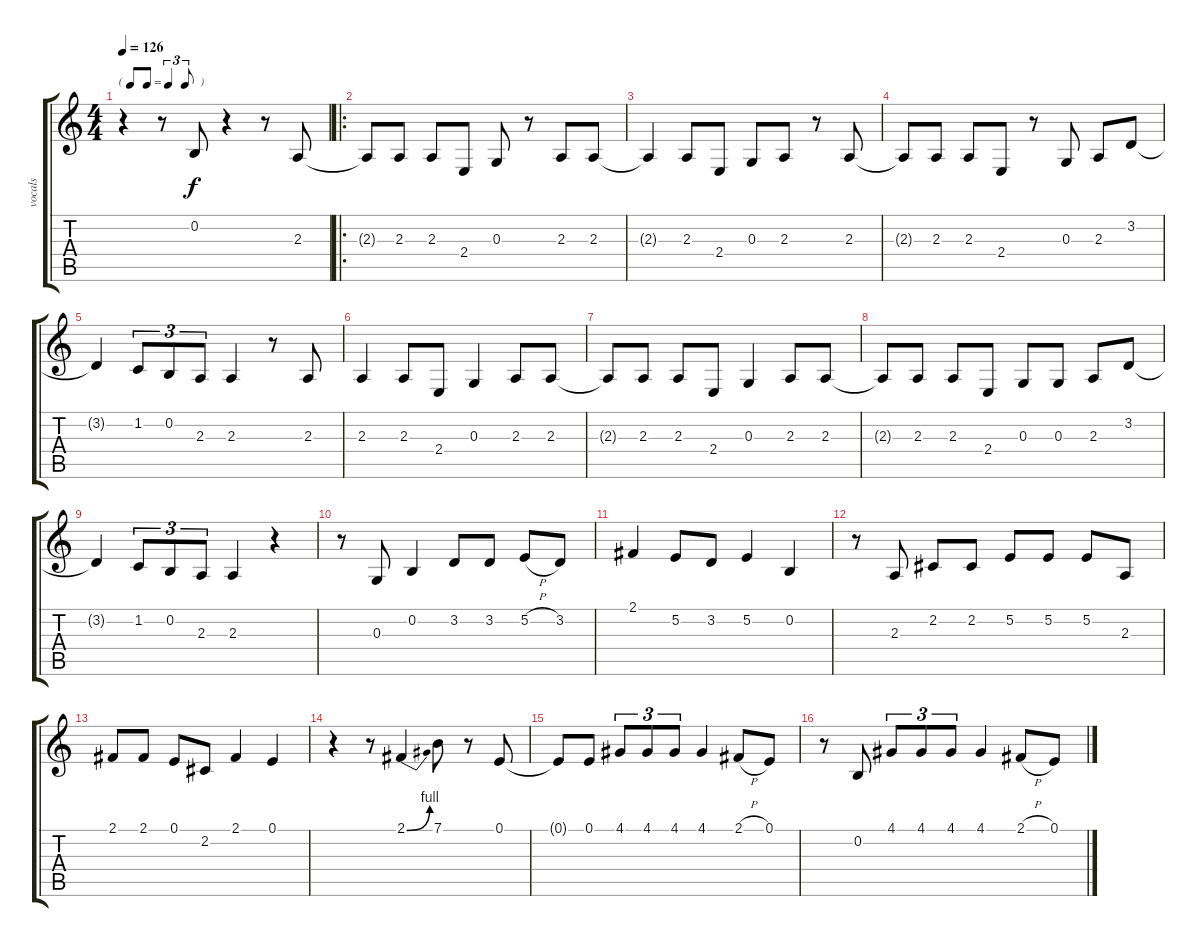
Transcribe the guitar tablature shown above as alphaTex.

\track ("vocals" "vocals") {instrument altosax}
\staff {score tabs}
\tuning (E4 B3 G3 D3 A2 E2) {hide}
\ts (4 4)
\tf triplet8th
\tempo 126
\clef g2
\ks c
r.4{dy f} r.8 0.2.8 r.4 r.8 2.3.8 |
\ro
2.3{t}.8 2.3.8 2.3.8 2.4.8 0.3.8 r.8 2.3.8 2.3.8 |
2.3{t}.4 2.3.8 2.4.8 0.3.8 2.3.8 r.8 2.3.8 |
2.3{t}.8 2.3.8 2.3.8 2.4.8 r.8 0.3.8 2.3.8 3.2.8 |
3.2{t}.4 1.2.8{tu (3 2)} 0.2.8{tu (3 2)} 2.3.8{tu (3 2)} 2.3.4 r.8 2.3.8 |
2.3.4 2.3.8 2.4.8 0.3.4 2.3.8 2.3.8 |
2.3{t}.8 2.3.8 2.3.8 2.4.8 0.3.4 2.3.8 2.3.8 |
2.3{t}.8 2.3.8 2.3.8 2.4.8 0.3.8 0.3.8 2.3.8 3.2.8 |
3.2{t}.4 1.2.8{tu (3 2)} 0.2.8{tu (3 2)} 2.3.8{tu (3 2)} 2.3.4 r.4 |
r.8 0.3.8 0.2.4 3.2.8 3.2.8 5.2{h}.8 3.2.8 |
2.1.4 5.2.8 3.2.8 5.2.4 0.2.4 |
r.8 2.3.8 2.2.8 2.2.8 5.2.8 5.2.8 5.2.8 2.3.8 |
2.1.8 2.1.8 0.1.8 2.2.8 2.1.4 0.1.4 |
r.4 r.8 2.1{be (bend 0 0 60 4)}.4 7.1.8 r.8 0.1.8 |
0.1{t}.8 0.1.8 4.1.8{tu (3 2)} 4.1.8{tu (3 2)} 4.1.8{tu (3 2)} 4.1.4 2.1{h}.8 0.1.8 |
r.8 0.2.8 4.1.8{tu (3 2)} 4.1.8{tu (3 2)} 4.1.8{tu (3 2)} 4.1.4 2.1{h}.8 0.1.8
